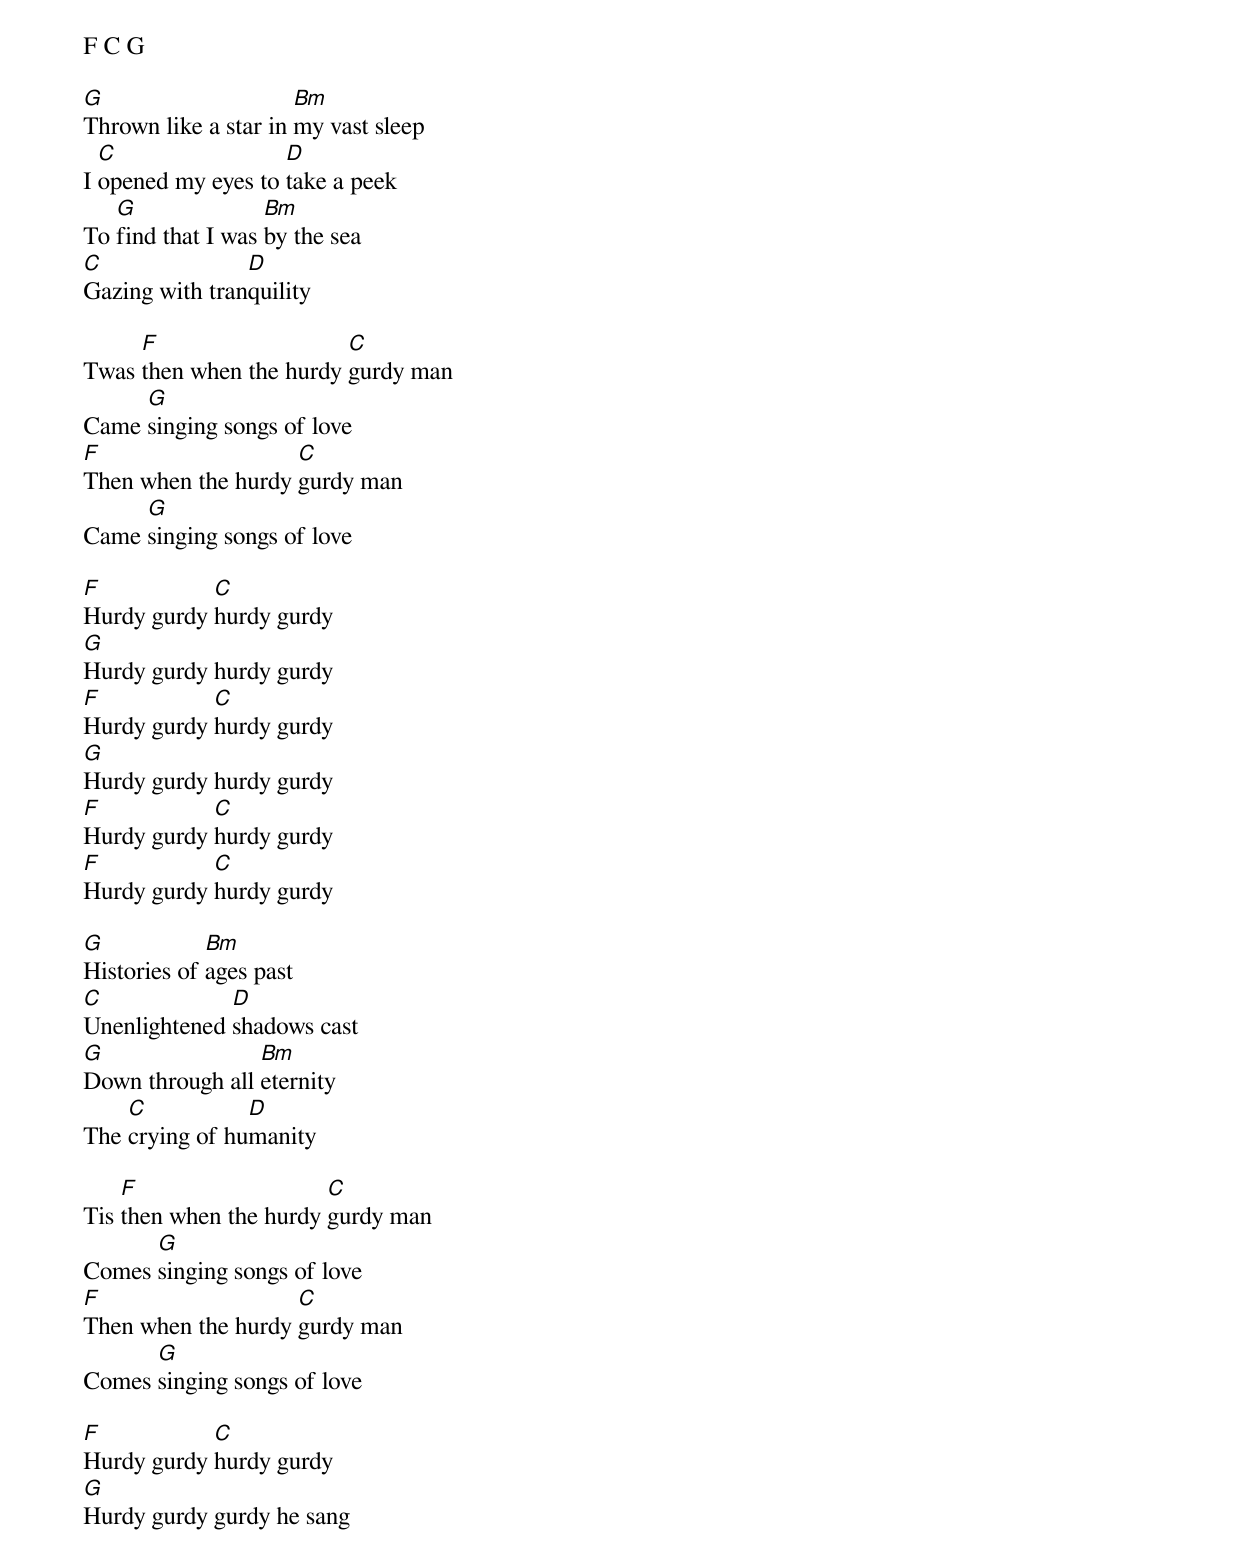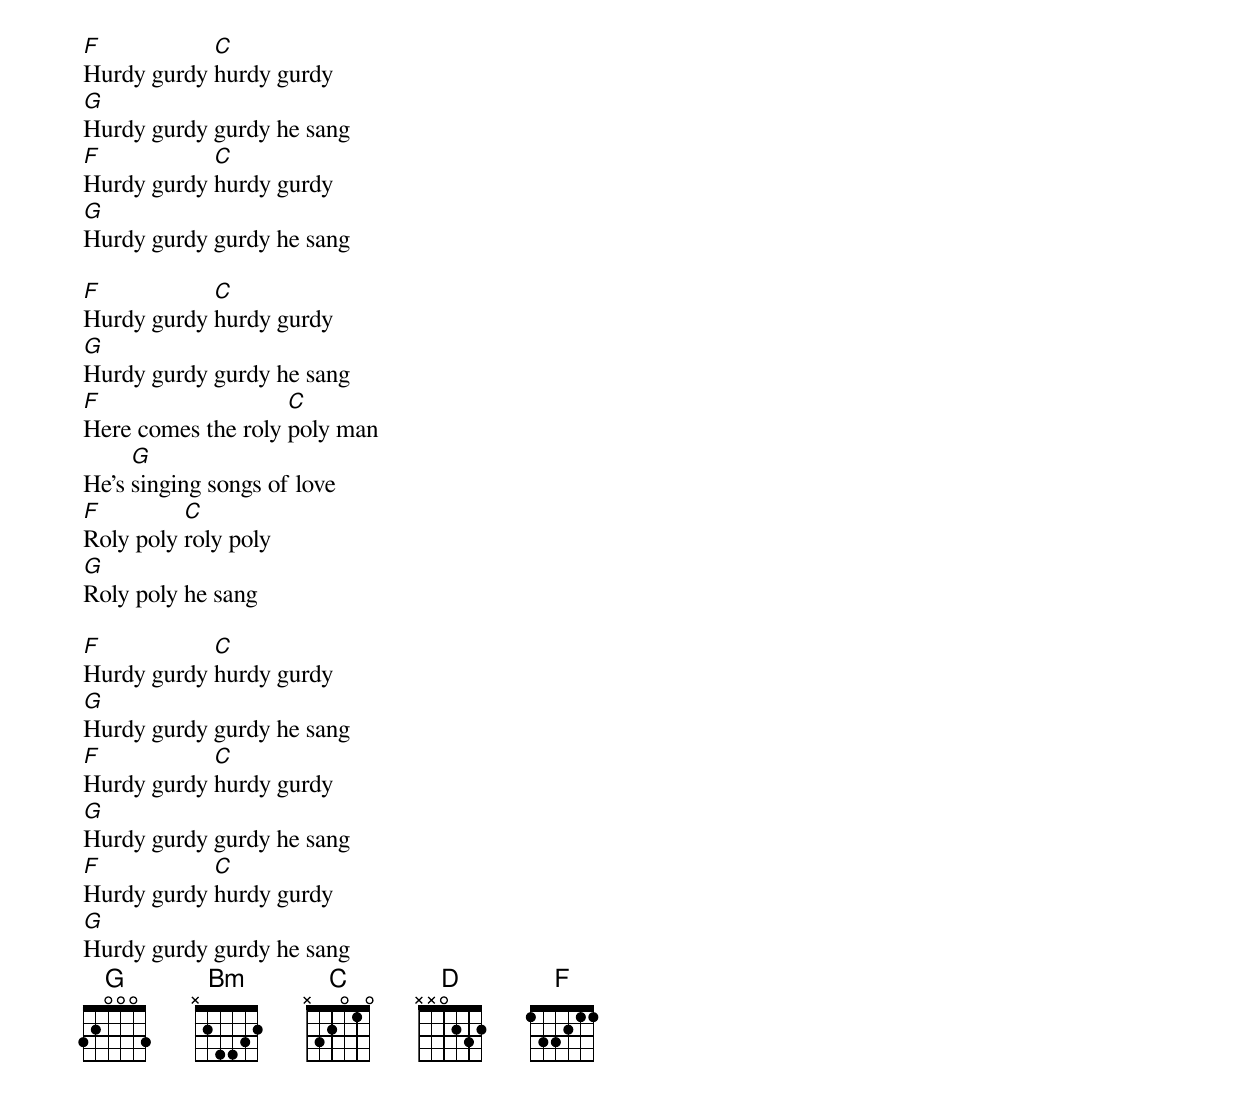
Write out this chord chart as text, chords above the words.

F C G

G                     Bm
Thrown like a star in my vast sleep
  C                 D
I opened my eyes to take a peek
   G               Bm
To find that I was by the sea
C               D
Gazing with tranquility

     F                   C
Twas then when the hurdy gurdy man
     G
Came singing songs of love
F                   C
Then when the hurdy gurdy man
     G
Came singing songs of love

F           C
Hurdy gurdy hurdy gurdy
G
Hurdy gurdy hurdy gurdy
F           C
Hurdy gurdy hurdy gurdy
G
Hurdy gurdy hurdy gurdy
F           C
Hurdy gurdy hurdy gurdy
F           C
Hurdy gurdy hurdy gurdy

G            Bm
Histories of ages past
C             D
Unenlightened shadows cast
G                Bm
Down through all eternity
    C           D
The crying of humanity

    F                   C
Tis then when the hurdy gurdy man
      G
Comes singing songs of love
F                   C
Then when the hurdy gurdy man
      G
Comes singing songs of love

F           C
Hurdy gurdy hurdy gurdy
G
Hurdy gurdy gurdy he sang
F           C
Hurdy gurdy hurdy gurdy
G
Hurdy gurdy gurdy he sang
F           C
Hurdy gurdy hurdy gurdy
G
Hurdy gurdy gurdy he sang

F           C
Hurdy gurdy hurdy gurdy
G
Hurdy gurdy gurdy he sang
F                   C
Here comes the roly poly man
     G
He's singing songs of love
F         C
Roly poly roly poly
G
Roly poly he sang

F           C
Hurdy gurdy hurdy gurdy
G
Hurdy gurdy gurdy he sang
F           C
Hurdy gurdy hurdy gurdy
G
Hurdy gurdy gurdy he sang
F           C
Hurdy gurdy hurdy gurdy
G
Hurdy gurdy gurdy he sang
